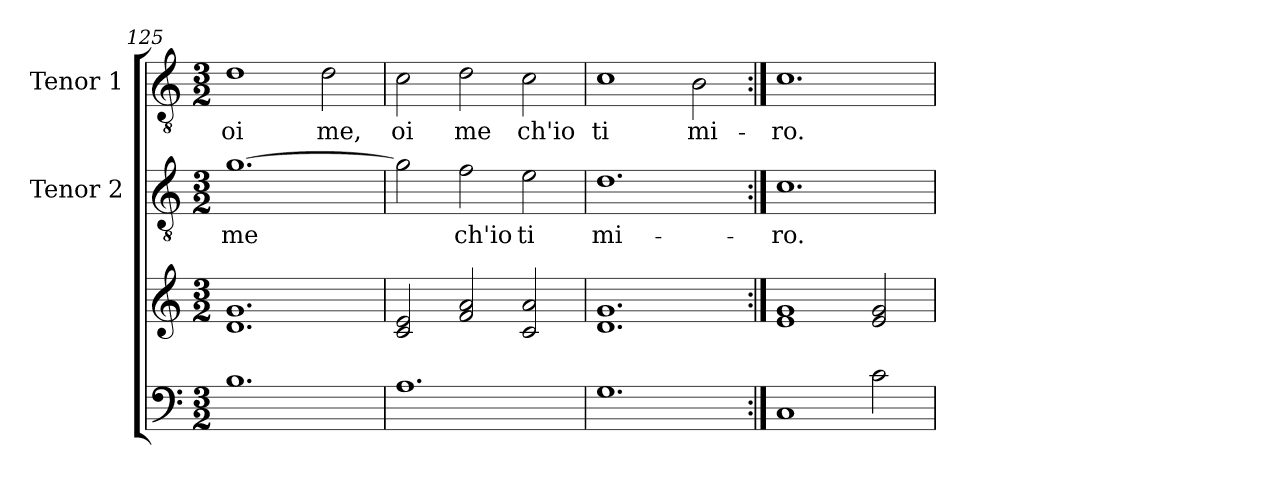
**kern	**kern	**kern	**text	**kern	**text
*part3	*part3	*part2	*part2	*part1	*part1
*staff4	*staff3	*staff2	*staff2	*staff1	*staff1
*	*	*I"Tenor 2	*	*I"Tenor 1	*
*	*	*I'T 2	*	*I'T 1	*
*clefF4	*clefG2	*clefGv2	*	*clefGv2	*
*k[]	*k[]	*k[]	*	*k[]	*
*C:	*C:	*C:	*	*C:	*
*M3/2	*M3/2	*M3/2	*	*M3/2	*
=125	=125	=125	=125	=125	=125
1.B	1.d 1.g	[1.g	me	1d	oi
.	.	.	.	2d\	me,
=126	=126	=126	=126	=126	=126
1.A	2c/ 2e/	2g\]	.	2c\	oi
.	2f/ 2a/	2f\	ch'io	2d\	me
.	2c/ 2a/	2e\	ti	2c\	ch'io
=127	=127	=127	=127	=127	=127
1.G	1.d 1.g	1.d	mi-	1c	ti
.	.	.	.	2B\	mi-
!!LO:PB:g=z
=128:|!	=128:|!	=128:|!	=128:|!	=128:|!	=128:|!
1C	1e 1g	1.c	-ro.	1.c	-ro.
2c\	2e/ 2g/	.	.	.	.
=	=	=	=	=	=
*-	*-	*-	*-	*-	*-
